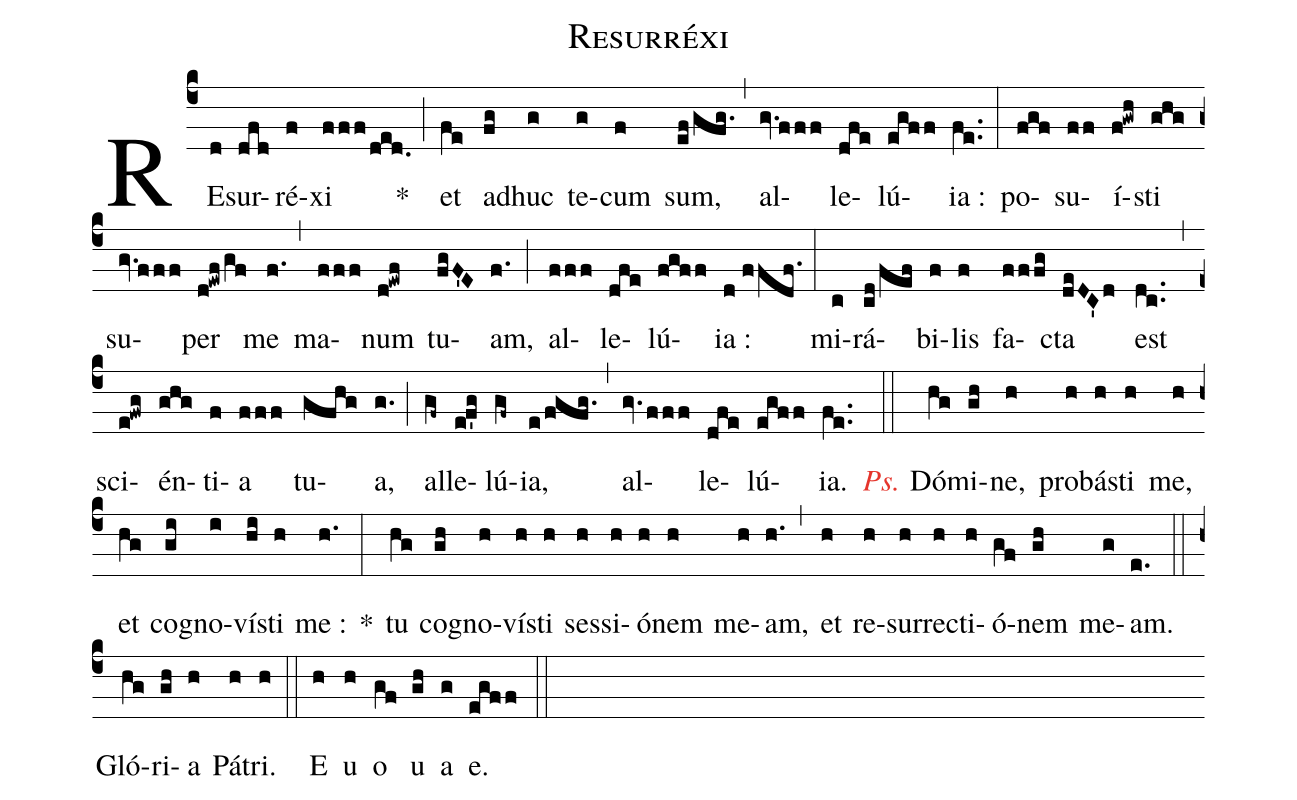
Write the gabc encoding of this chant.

name:Resurréxi;
%%
(c4) RE(d)sur(dfd)ré(f)xi(fff!/ded.) *(;)
et(fe) ad(fg)huc(g) te(g)cum(f) sum,(ef!/gfg.) (,)
al(gv.!fff)le(dfe)lú(egff)ia :(fe..) (:)
po(fgf)su(ff)í(f!gwh)sti(ghg) su(gv.!fff)per(d!ewf!/gf) me(f.) (,)
ma(fff)num(d!ewf) tu(fgF'E)am,(f.) (;)
al(fff)le(dfe)lú(fgff)ia :(d!//ffdf.) (:)
mi(c)rá(cd!/fef)bi(f)lis(f) fa(fffg)cta(deDC'd) est(dc..) (,)
sci(e!fwg)én(ghg)ti(f)a(fff) tu(gfhg)a,(g.) (;)
al(gf~)le(e!f'g)lú(gf~)ia,(e!/fgfg.) (,)
al(gv.fff)le(dfe)lú(egff)ia.(fe..) (::)

<c><i>Ps.</i></c> Dó(hg)mi(gh)ne,(h) pro(h)bá(h)sti(h) me,(h) et(hg) co(gi)gno(i)ví(hi)sti(h) me :(h.) *(:)
tu(hg) co(gh)gno(h)ví(h)sti(h) ses(h)si(h)ó(h)nem(h) me(h)am,(h.) (,)
et(h) re(h)sur(h)rec(h)ti(h)ó(gf)nem(gh) me(g)am.(e.) (::)

Gló(hg)ri(gh)a(h) Pá(h)tri.(h) (::)
<eu>E(h) u(h) o(gf) u(gh) a(g) e.</eu>(egff) (::)
